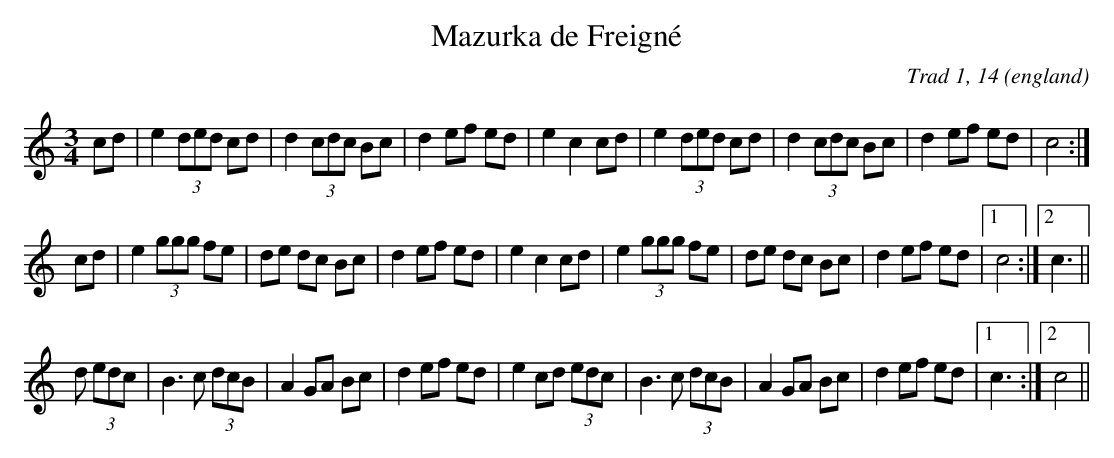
X:1
T:Mazurka de Freigné
O:england
C:Trad 1, 14
M:3/4
L:1/8
K:C
cd|e2 (3ded cd|d2 (3cdc Bc|\
d2 ef ed|e2c2cd|\
e2 (3ded cd|d2 (3cdc Bc|\
d2 ef ed|c4:|
cd|e2 (3ggg fe|de dc Bc|\
d2 ef ed|e2c2 cd|\
e2 (3ggg fe|de dc Bc|\
d2 ef ed|1c4:|2 c3||
d (3edc|B3 c (3dcB|A2 GA Bc|\
d2 ef ed|e2 cd (3edc|\
B3 c (3dcB|A2 GA Bc|\
d2 ef ed|1c3:|2 c4||
